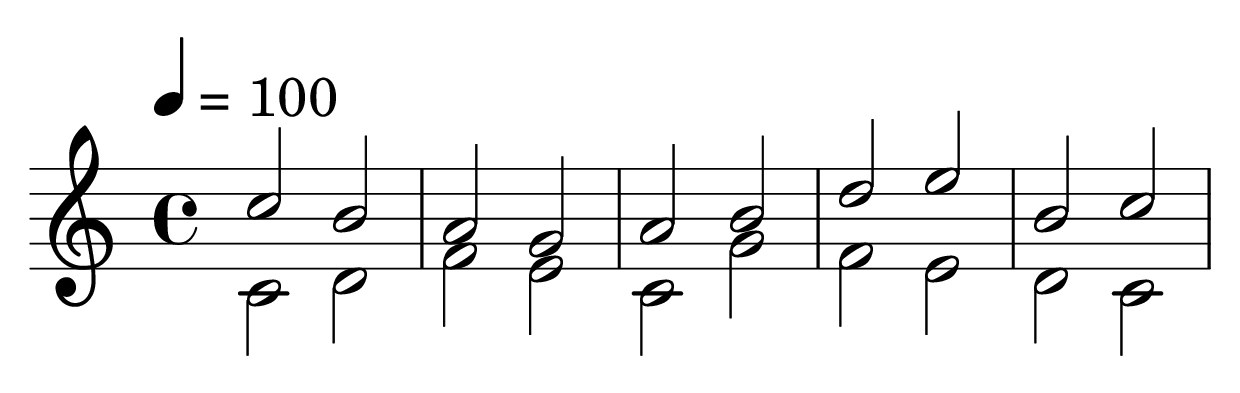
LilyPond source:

\version "2.22.2"

\include "page.ly"

global = {
  \time   4/4
  \tempo  4 = 100
}

% See `https://www.youtube.com/watch?v=b5PoTBOj7Xc`.

\parallelMusic voiceUpper, voiceLower {
  c2    b     |
  c,2   d     |   % cantus firmus

  a2    g     |
  f2    e     |   % cantus firmus

  a2    b     |
  c2    g'    |   % cantus firmus

  d2    e     |
  f2    e     |   % cantus firmus

  b2    c     |
  d2    c     |   % cantus firmus
}

\score {
  <<
    \new Staff \with { midiInstrument = "clarinet" } {
      \global
      \clef treble
      \relative c''
      << \voiceUpper \\ \voiceLower >>
    }
  >>
  \layout { }
  \midi { }
}

